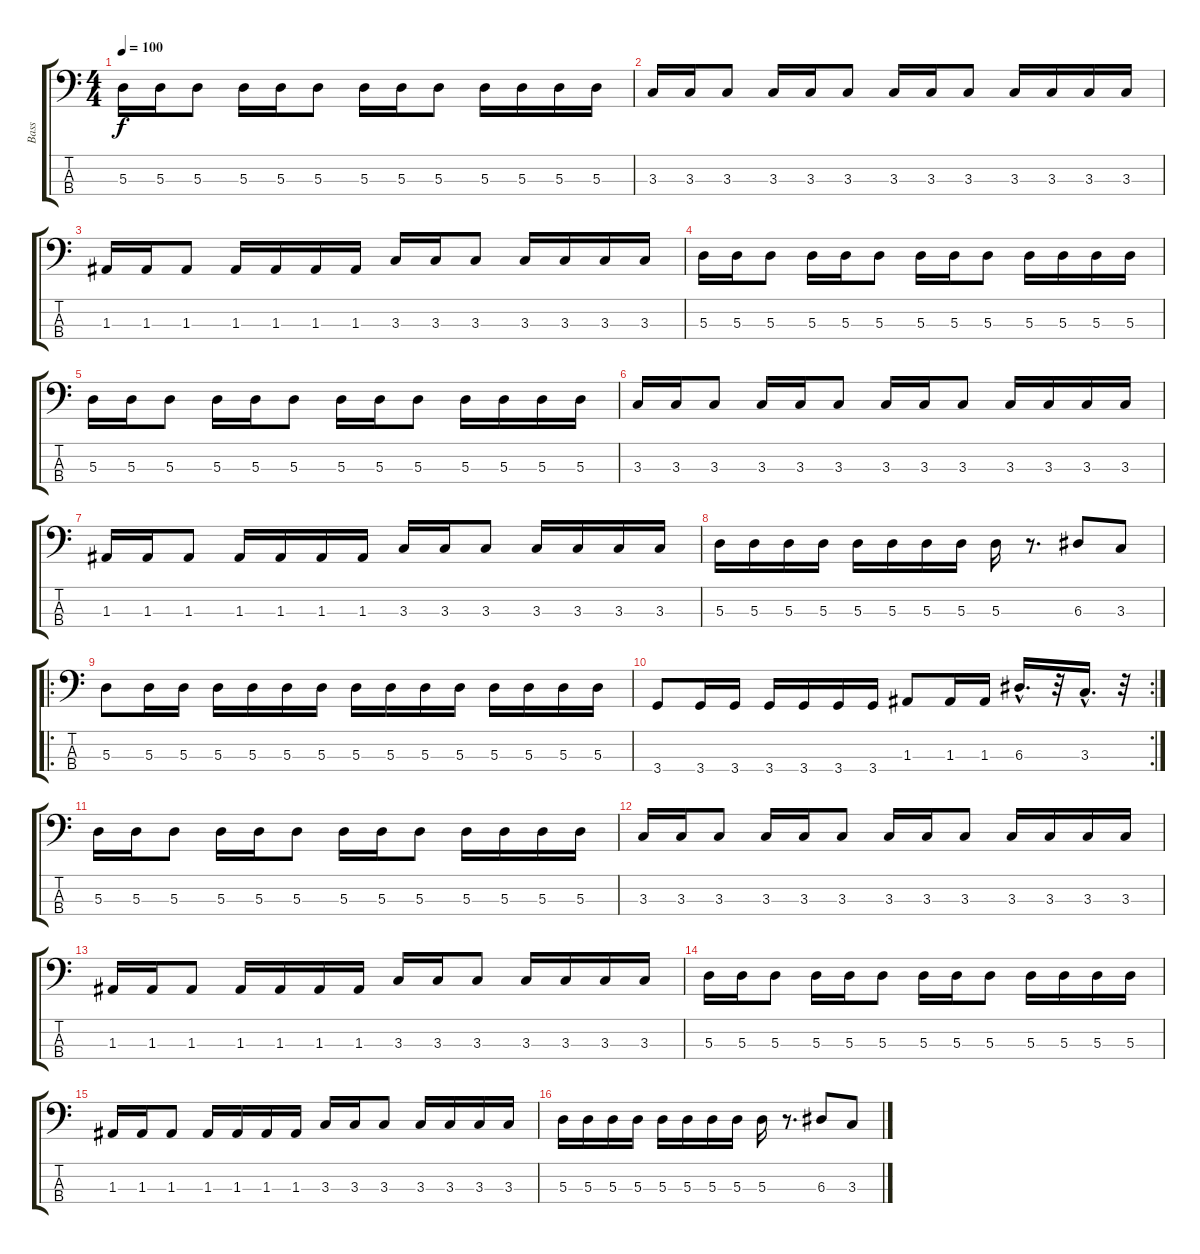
\track ("Bass" "Bass") {instrument electricbasspick}
\staff {score tabs}
\tuning (G2 D2 A1 E1) {hide}
\ts (4 4)
\tempo 100
\clef f4
\ks c
5.3.16{dy f instrument electricbasspick} 5.3.16 5.3.8 5.3.16 5.3.16 5.3.8 5.3.16 5.3.16 5.3.8 5.3.16 5.3.16 5.3.16 5.3.16 |
3.3.16 3.3.16 3.3.8 3.3.16 3.3.16 3.3.8 3.3.16 3.3.16 3.3.8 3.3.16 3.3.16 3.3.16 3.3.16 |
1.3.16 1.3.16 1.3.8 1.3.16 1.3.16 1.3.16 1.3.16 3.3.16 3.3.16 3.3.8 3.3.16 3.3.16 3.3.16 3.3.16 |
5.3.16 5.3.16 5.3.8 5.3.16 5.3.16 5.3.8 5.3.16 5.3.16 5.3.8 5.3.16 5.3.16 5.3.16 5.3.16 |
5.3.16 5.3.16 5.3.8 5.3.16 5.3.16 5.3.8 5.3.16 5.3.16 5.3.8 5.3.16 5.3.16 5.3.16 5.3.16 |
3.3.16 3.3.16 3.3.8 3.3.16 3.3.16 3.3.8 3.3.16 3.3.16 3.3.8 3.3.16 3.3.16 3.3.16 3.3.16 |
1.3.16 1.3.16 1.3.8 1.3.16 1.3.16 1.3.16 1.3.16 3.3.16 3.3.16 3.3.8 3.3.16 3.3.16 3.3.16 3.3.16 |
5.3.16 5.3.16 5.3.16 5.3.16 5.3.16 5.3.16 5.3.16 5.3.16 5.3.16 r.8{d} 6.3.8 3.3.8 |
\ro
5.3.8 5.3.16 5.3.16 5.3.16 5.3.16 5.3.16 5.3.16 5.3.16 5.3.16 5.3.16 5.3.16 5.3.16 5.3.16 5.3.16 5.3.16 |
\rc 2
3.4.8 3.4.16 3.4.16 3.4.16 3.4.16 3.4.16 3.4.16 1.3.8 1.3.16 1.3.16 6.3{hac}.16{d} r.32 3.3{hac}.16{d} r.32 |
5.3.16 5.3.16 5.3.8 5.3.16 5.3.16 5.3.8 5.3.16 5.3.16 5.3.8 5.3.16 5.3.16 5.3.16 5.3.16 |
3.3.16 3.3.16 3.3.8 3.3.16 3.3.16 3.3.8 3.3.16 3.3.16 3.3.8 3.3.16 3.3.16 3.3.16 3.3.16 |
1.3.16 1.3.16 1.3.8 1.3.16 1.3.16 1.3.16 1.3.16 3.3.16 3.3.16 3.3.8 3.3.16 3.3.16 3.3.16 3.3.16 |
5.3.16 5.3.16 5.3.8 5.3.16 5.3.16 5.3.8 5.3.16 5.3.16 5.3.8 5.3.16 5.3.16 5.3.16 5.3.16 |
1.3.16 1.3.16 1.3.8 1.3.16 1.3.16 1.3.16 1.3.16 3.3.16 3.3.16 3.3.8 3.3.16 3.3.16 3.3.16 3.3.16 |
5.3.16 5.3.16 5.3.16 5.3.16 5.3.16 5.3.16 5.3.16 5.3.16 5.3.16 r.8{d} 6.3.8 3.3.8
